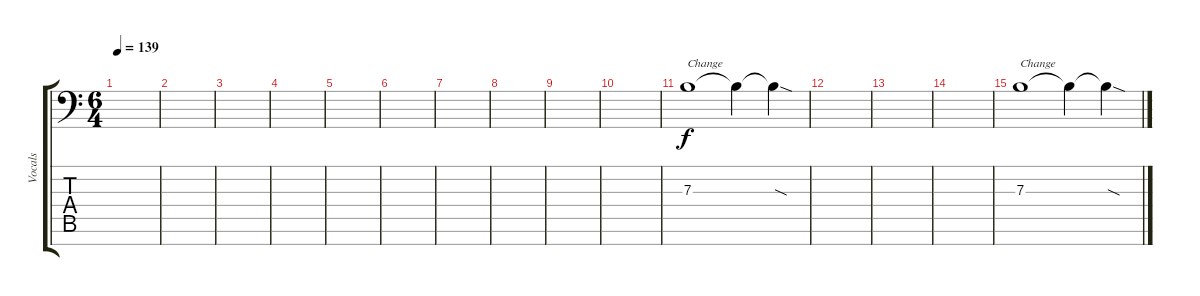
\track ("Vocals" "Vocals") {instrument bassoon}
\staff {score tabs}
\tuning (D4 A3 E3 D3 A2 E2 A1) {hide}
\ts (6 4)
\section ("" "")
\tempo 139
\clef f4
\ks c
|
|
|
|
|
|
|
|
|
|
7.3.1{txt "Change" volume 9 instrument lead2sawtooth} 7.3{t}.4 7.3{sod t}.4 |
|
|
|
7.3.1{txt "Change" instrument lead2sawtooth} 7.3{t}.4 7.3{sod t}.4
